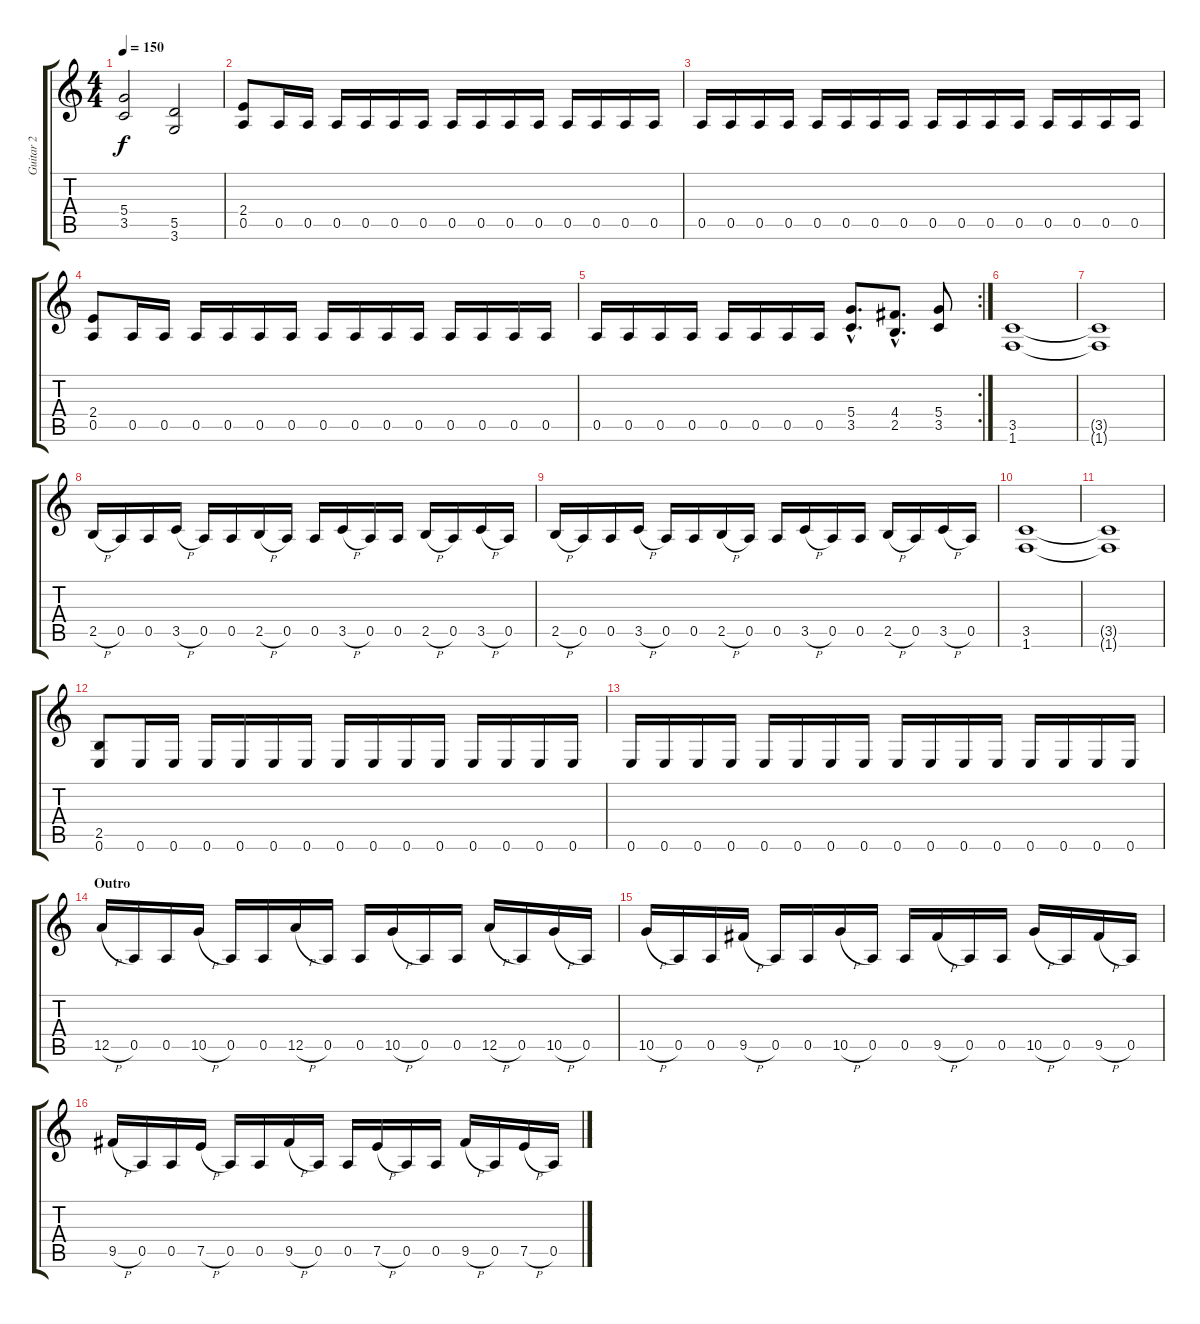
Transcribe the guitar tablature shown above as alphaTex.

\track ("Guitar 2" "Guitar 2") {instrument overdrivenguitar}
\staff {score tabs}
\tuning (E4 B3 G3 D3 A2 E2) {hide}
\ts (4 4)
\tempo 150
\clef g2
\ks c
(5.4 3.5).2{dy f} (5.5 3.6).2 |
(2.4 0.5).8 0.5.16 0.5.16 0.5.16 0.5.16 0.5.16 0.5.16 0.5.16 0.5.16 0.5.16 0.5.16 0.5.16 0.5.16 0.5.16 0.5.16 |
0.5.16 0.5.16 0.5.16 0.5.16 0.5.16 0.5.16 0.5.16 0.5.16 0.5.16 0.5.16 0.5.16 0.5.16 0.5.16 0.5.16 0.5.16 0.5.16 |
(2.4 0.5).8 0.5.16 0.5.16 0.5.16 0.5.16 0.5.16 0.5.16 0.5.16 0.5.16 0.5.16 0.5.16 0.5.16 0.5.16 0.5.16 0.5.16 |
\rc 2
0.5.16 0.5.16 0.5.16 0.5.16 0.5.16 0.5.16 0.5.16 0.5.16 (5.4{hac} 3.5{hac}).8{d} (4.4{hac} 2.5{hac}).8{d} (5.4 3.5).8 |
(3.5 1.6).1 |
(3.5{t} 1.6{t}).1 |
2.5{h}.16 0.5.16 0.5.16 3.5{h}.16 0.5.16 0.5.16 2.5{h}.16 0.5.16 0.5.16 3.5{h}.16 0.5.16 0.5.16 2.5{h}.16 0.5.16 3.5{h}.16 0.5.16 |
2.5{h}.16 0.5.16 0.5.16 3.5{h}.16 0.5.16 0.5.16 2.5{h}.16 0.5.16 0.5.16 3.5{h}.16 0.5.16 0.5.16 2.5{h}.16 0.5.16 3.5{h}.16 0.5.16 |
(3.5 1.6).1 |
(3.5{t} 1.6{t}).1 |
(2.5 0.6).8 0.6.16 0.6.16 0.6.16 0.6.16 0.6.16 0.6.16 0.6.16 0.6.16 0.6.16 0.6.16 0.6.16 0.6.16 0.6.16 0.6.16 |
0.6.16 0.6.16 0.6.16 0.6.16 0.6.16 0.6.16 0.6.16 0.6.16 0.6.16 0.6.16 0.6.16 0.6.16 0.6.16 0.6.16 0.6.16 0.6.16 |
\section ("" "Outro")
12.5{h}.16 0.5.16 0.5.16 10.5{h}.16 0.5.16 0.5.16 12.5{h}.16 0.5.16 0.5.16 10.5{h}.16 0.5.16 0.5.16 12.5{h}.16 0.5.16 10.5{h}.16 0.5.16 |
10.5{h}.16 0.5.16 0.5.16 9.5{h}.16 0.5.16 0.5.16 10.5{h}.16 0.5.16 0.5.16 9.5{h}.16 0.5.16 0.5.16 10.5{h}.16 0.5.16 9.5{h}.16 0.5.16 |
9.5{h}.16 0.5.16 0.5.16 7.5{h}.16 0.5.16 0.5.16 9.5{h}.16 0.5.16 0.5.16 7.5{h}.16 0.5.16 0.5.16 9.5{h}.16 0.5.16 7.5{h}.16 0.5.16
